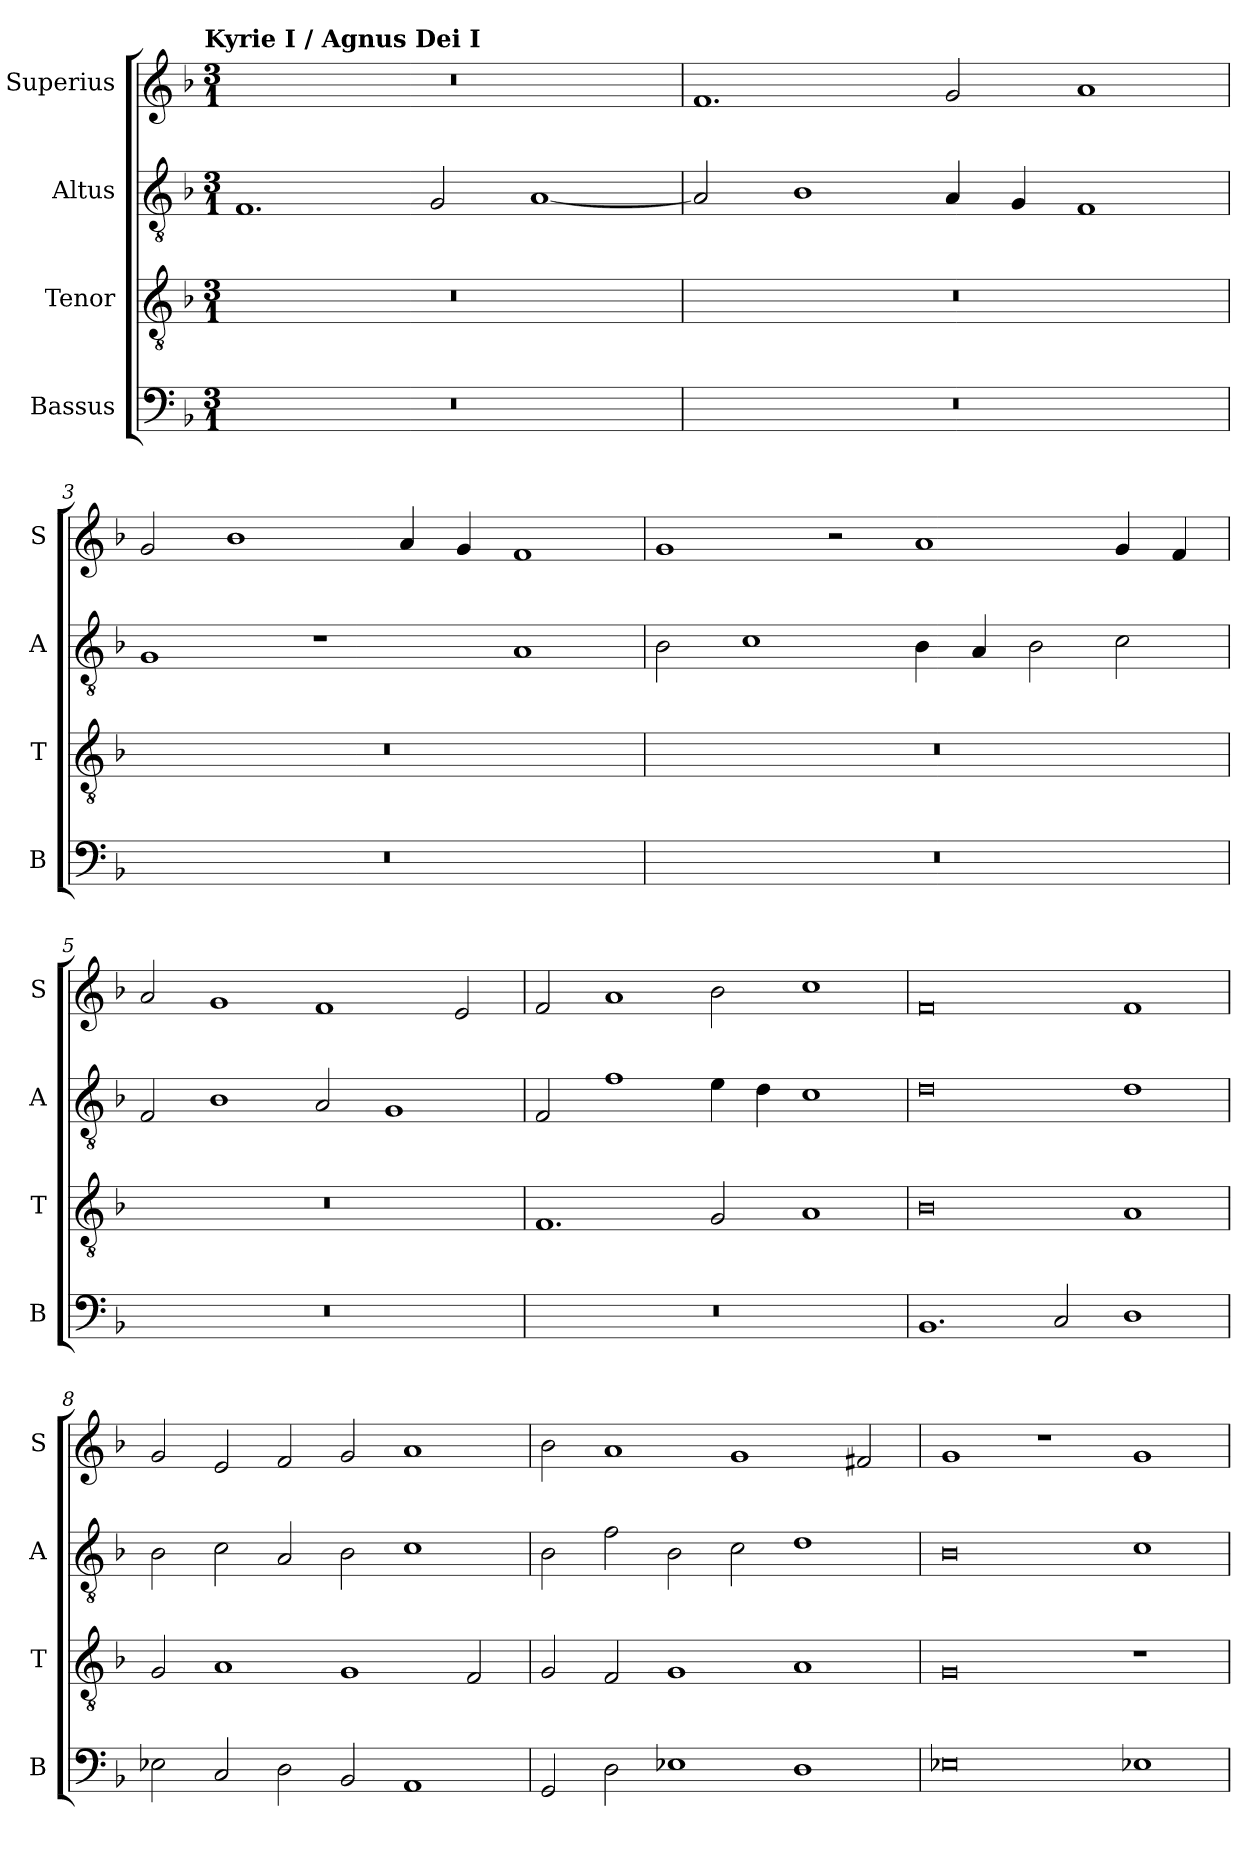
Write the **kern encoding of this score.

**kern	**kern	**kern	**kern
*part4	*part3	*part2	*part1
*staff4	*staff3	*staff2	*staff1
*I"Bassus	*I"Tenor	*I"Altus	*I"Superius
*I'B	*I'T	*I'A	*I'S
*clefF4	*clefGv2	*clefGv2	*clefG2
*k[b-]	*k[b-]	*k[b-]	*k[b-]
!!LO:TX:omd:t=Kyrie I / Agnus Dei I
*M3/1	*M3/1	*M3/1	*M3/1
=1	=1	=1	=1
0.r	0.r	1.F	0.r
.	.	2G/	.
.	.	[1A	.
=2	=2	=2	=2
0.r	0.r	2A/]	1.f
.	.	1B-	.
.	.	4A/	2g/
.	.	4G/	.
.	.	1F	1a
=3	=3	=3	=3
0.r	0.r	1G	2g/
.	.	.	1b-
.	.	1r	.
.	.	.	4a/
.	.	.	4g/
.	.	1A	1f
=4	=4	=4	=4
0.r	0.r	2B-\	1g
.	.	1c	.
.	.	.	2r
.	.	4B-\	1a
.	.	4A/	.
.	.	2B-\	.
.	.	2c\	4g/
.	.	.	4f/
=5	=5	=5	=5
0.r	0.r	2F/	2a/
.	.	1B-	1g
.	.	2A/	1f
.	.	1G	.
.	.	.	2e/
=6	=6	=6	=6
0.r	1.F	2F/	2f/
.	.	1f	1a
.	2G/	4e\	2b-\
.	.	4d\	.
.	1A	1c	1cc
=7	=7	=7	=7
1.BB-	0B-	0d	0f
2C/	.	.	.
1D	1A	1d	1f
=8	=8	=8	=8
2E-X\	2G/	2B-\	2g/
2C/	1A	2c\	2e/
2D\	.	2A/	2f/
2BB-/	1G	2B-\	2g/
1AA	.	1c	1a
.	2F/	.	.
=9	=9	=9	=9
2GG/	2G/	2B-\	2b-\
2D\	2F/	2f\	1a
1E-X	1G	2B-\	.
.	.	2c\	1g
1D	1A	1d	.
.	.	.	2f#X/
=10	=10	=10	=10
0E-X	0G	0B-	1g
.	.	.	1r
1E-X	1r	1c	1g
=	=	=	=
*-	*-	*-	*-
